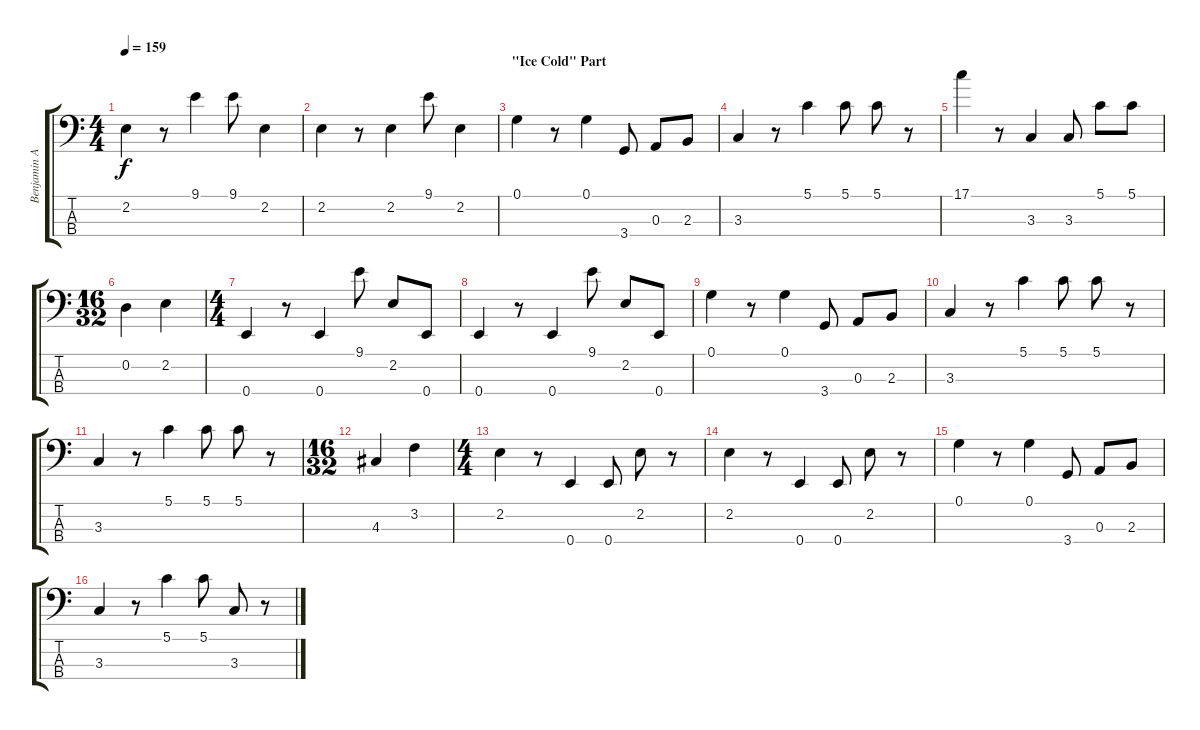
\track ("Benjamin Andre (Synth Bass)" "Benjamin A") {instrument synthbass1}
\staff {score tabs}
\tuning (G2 D2 A1 E1) {hide}
\ts (4 4)
\tempo 159
\clef f4
\ks c
2.2.4{dy f} r.8 9.1.4 9.1.8 2.2.4 |
2.2.4 r.8 2.2.4 9.1.8 2.2.4 |
\section ("" "\"Ice Cold\" Part")
0.1.4 r.8 0.1.4 3.4.8 0.3.8 2.3.8 |
3.3.4 r.8 5.1.4 5.1.8 5.1.8 r.8 |
17.1.4 r.8 3.3.4 3.3.8 5.1.8 5.1.8 |
\ts (16 32)
0.2.4 2.2.4 |
\ts (4 4)
0.4.4 r.8 0.4.4 9.1.8 2.2.8 0.4.8 |
0.4.4 r.8 0.4.4 9.1.8 2.2.8 0.4.8 |
0.1.4 r.8 0.1.4 3.4.8 0.3.8 2.3.8 |
3.3.4 r.8 5.1.4 5.1.8 5.1.8 r.8 |
3.3.4 r.8 5.1.4 5.1.8 5.1.8 r.8 |
\ts (16 32)
4.3.4 3.2.4 |
\ts (4 4)
2.2.4 r.8 0.4.4 0.4.8 2.2.8 r.8 |
2.2.4 r.8 0.4.4 0.4.8 2.2.8 r.8 |
0.1.4 r.8 0.1.4 3.4.8 0.3.8 2.3.8 |
3.3.4 r.8 5.1.4 5.1.8 3.3.8 r.8
